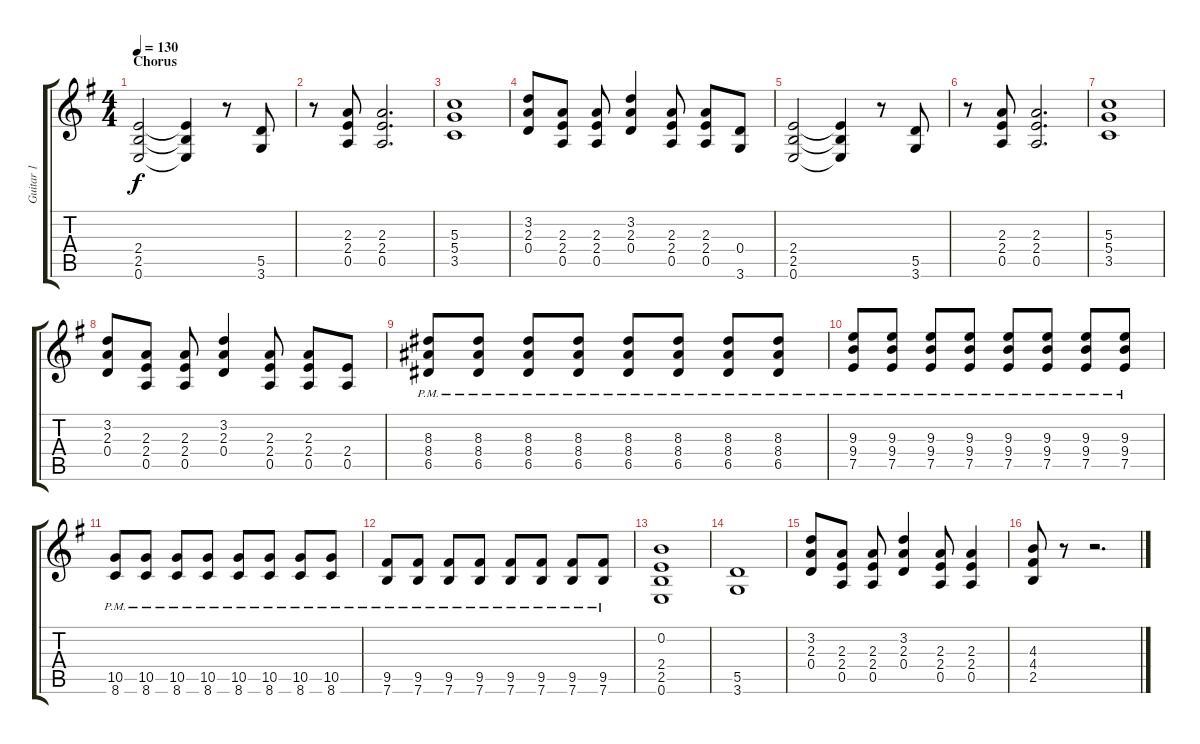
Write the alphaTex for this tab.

\track ("Guitar 1" "Guitar 1") {instrument overdrivenguitar}
\staff {score tabs}
\tuning (E4 B3 G3 D3 A2 E2) {hide}
\ts (4 4)
\section ("" "Chorus")
\tempo 130
\clef g2
\ks g
(2.4 2.5 0.6).2{dy f} (2.4{t} 2.5{t} 0.6{t}).4 r.8 (5.5 3.6).8 |
r.8 (2.3 2.4 0.5).8 (2.3 2.4 0.5).2{d} |
(5.3 5.4 3.5).1 |
(3.2 2.3 0.4).8 (2.3 2.4 0.5).8 (2.3 2.4 0.5).8 (3.2 2.3 0.4).4 (2.3 2.4 0.5).8 (2.3 2.4 0.5).8 (0.4 3.6).8 |
(2.4 2.5 0.6).2 (2.4{t} 2.5{t} 0.6{t}).4 r.8 (5.5 3.6).8 |
r.8 (2.3 2.4 0.5).8 (2.3 2.4 0.5).2{d} |
(5.3 5.4 3.5).1 |
(3.2 2.3 0.4).8 (2.3 2.4 0.5).8 (2.3 2.4 0.5).8 (3.2 2.3 0.4).4 (2.3 2.4 0.5).8 (2.3 2.4 0.5).8 (2.4 0.5).8 |
(8.3{pm} 8.4{pm} 6.5{pm}).8 (8.3{pm} 8.4{pm} 6.5{pm}).8 (8.3{pm} 8.4{pm} 6.5{pm}).8 (8.3{pm} 8.4{pm} 6.5{pm}).8 (8.3{pm} 8.4{pm} 6.5{pm}).8 (8.3{pm} 8.4{pm} 6.5{pm}).8 (8.3{pm} 8.4{pm} 6.5{pm}).8 (8.3{pm} 8.4{pm} 6.5{pm}).8 |
(9.3{pm} 9.4{pm} 7.5{pm}).8 (9.3{pm} 9.4{pm} 7.5{pm}).8 (9.3{pm} 9.4{pm} 7.5{pm}).8 (9.3{pm} 9.4{pm} 7.5{pm}).8 (9.3{pm} 9.4{pm} 7.5{pm}).8 (9.3{pm} 9.4{pm} 7.5{pm}).8 (9.3{pm} 9.4{pm} 7.5{pm}).8 (9.3{pm} 9.4{pm} 7.5{pm}).8 |
(10.5{pm} 8.6{pm}).8 (10.5{pm} 8.6{pm}).8 (10.5{pm} 8.6{pm}).8 (10.5{pm} 8.6{pm}).8 (10.5{pm} 8.6{pm}).8 (10.5{pm} 8.6{pm}).8 (10.5{pm} 8.6{pm}).8 (10.5{pm} 8.6{pm}).8 |
(9.5{pm} 7.6{pm}).8 (9.5{pm} 7.6{pm}).8 (9.5{pm} 7.6{pm}).8 (9.5{pm} 7.6{pm}).8 (9.5{pm} 7.6{pm}).8 (9.5{pm} 7.6{pm}).8 (9.5{pm} 7.6{pm}).8 (9.5{pm} 7.6{pm}).8 |
(0.2 2.4 2.5 0.6).1 |
(5.5 3.6).1 |
(3.2 2.3 0.4).8 (2.3 2.4 0.5).8 (2.3 2.4 0.5).8 (3.2 2.3 0.4).4 (2.3 2.4 0.5).8 (2.3 2.4 0.5).4 |
(4.3 4.4 2.5).8 r.8 r.2{d}
